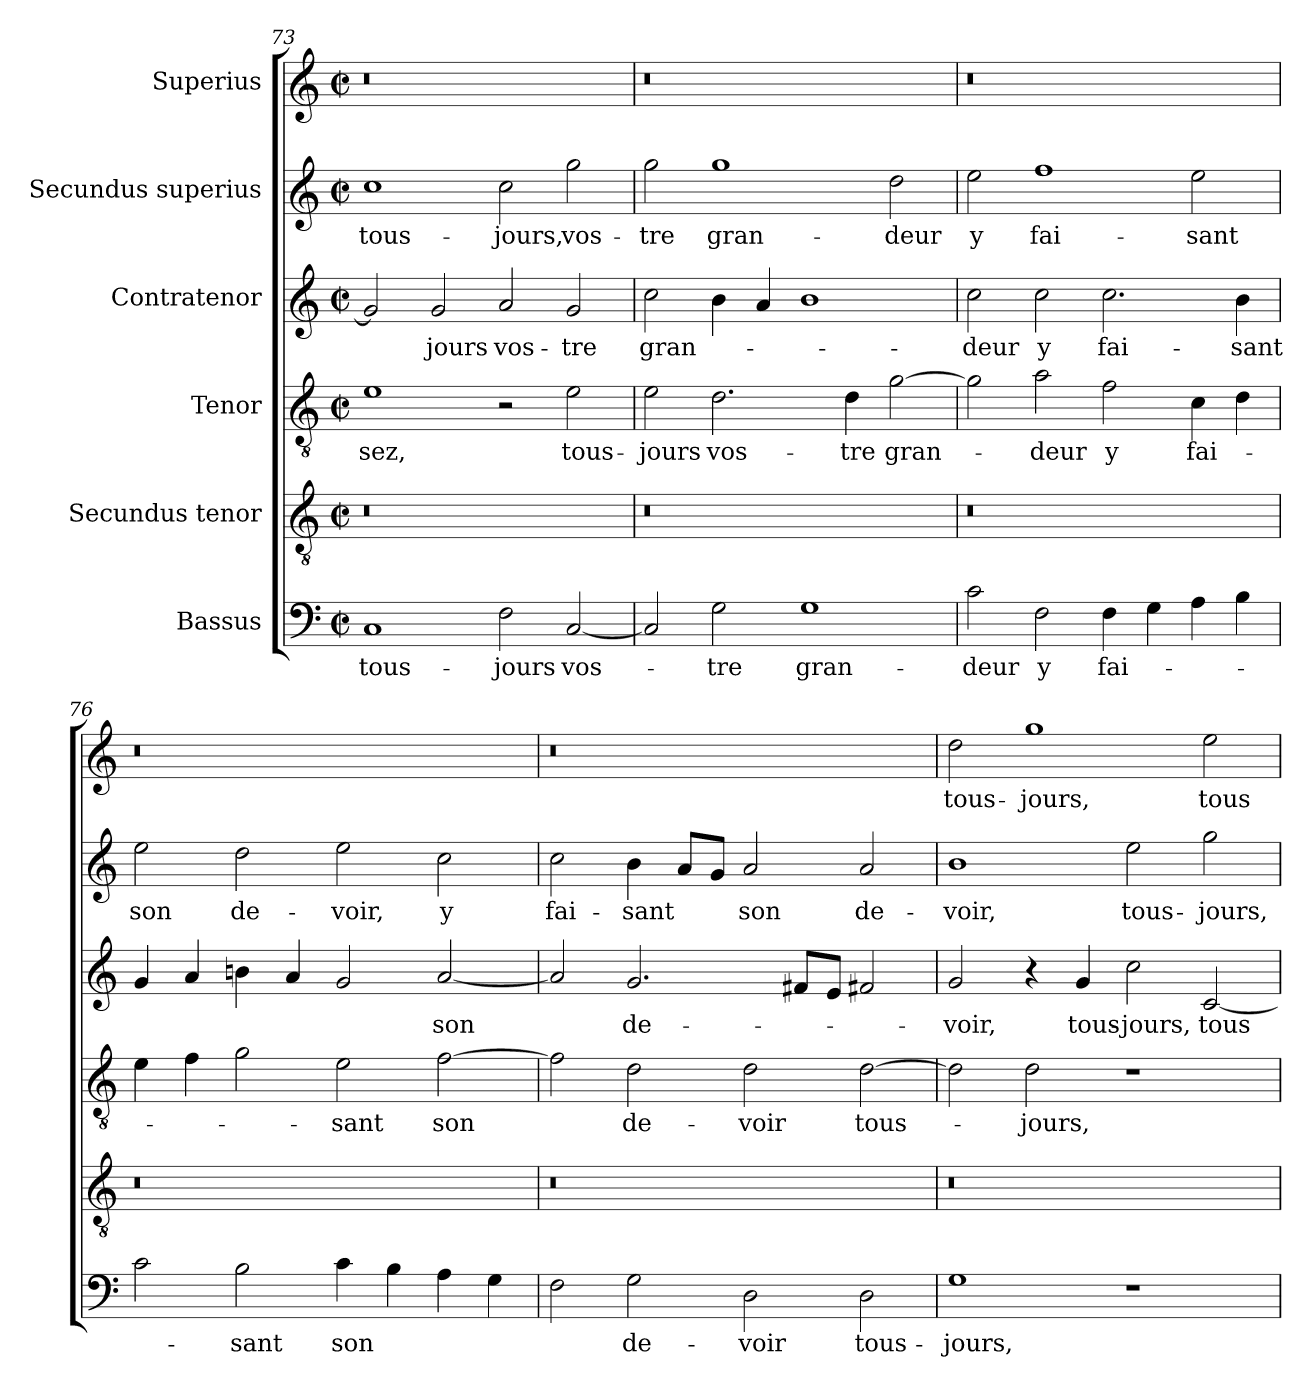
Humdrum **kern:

**kern	**text	**kern	**kern	**text	**kern	**text	**kern	**text	**kern	**text
*part6	*part6	*part5	*part4	*part4	*part3	*part3	*part2	*part2	*part1	*part1
*staff6	*staff6	*staff5	*staff4	*staff4	*staff3	*staff3	*staff2	*staff2	*staff1	*staff1
*I"Bassus	*	*I"Secundus tenor	*I"Tenor	*	*I"Contratenor	*	*I"Secundus superius	*	*I"Superius	*
*clefF4	*	*clefGv2	*clefGv2	*	*clefG2	*	*clefG2	*	*clefG2	*
*k[]	*	*k[]	*k[]	*	*k[]	*	*k[]	*	*k[]	*
*C:	*	*C:	*C:	*	*C:	*	*C:	*	*C:	*
*M2/2	*	*M2/2	*M2/2	*	*M2/2	*	*M2/2	*	*M2/2	*
*met(c|)	*	*met(c|)	*met(c|)	*	*met(c|)	*	*met(c|)	*	*met(c|)	*
=73	=73	=73	=73	=73	=73	=73	=73	=73	=73	=73
!	!	!LO:N:vis=0	!	!	!	!	!	!	!LO:N:vis=0	!
1C/	tous-	1r	1e\	-sez,	2g/]	.	1cc\	tous-	1r	.
.	.	.	.	.	2g/	-jours	.	.	.	.
2F\	-jours	1ryy	2r	.	2a/	vos-	2cc\	-jours,	1ryy	.
[2C/	vos-	.	2e\	tous-	2g/	-tre	2gg\	vos-	.	.
!!LO:LB:g=z
=74	=74	=74	=74	=74	=74	=74	=74	=74	=74	=74
!	!	!LO:N:vis=0	!	!	!	!	!	!	!LO:N:vis=0	!
2C/]	.	1r	2e\	-jours	2cc\	gran-	2gg\	-tre	1r	.
2G\	-tre	.	2.d\	vos-	4b\	.	1gg\	gran-	.	.
.	.	.	.	.	4a/	.	.	.	.	.
1G\	gran-	1ryy	.	.	1b\	.	.	.	1ryy	.
.	.	.	4d\	-tre	.	.	.	.	.	.
.	.	.	[2g\	gran-	.	.	2dd\	-deur	.	.
=75	=75	=75	=75	=75	=75	=75	=75	=75	=75	=75
!	!	!LO:N:vis=0	!	!	!	!	!	!	!LO:N:vis=0	!
2c\	-deur	1r	2g\]	.	2cc\	-deur	2ee\	y	1r	.
2F\	y	.	2a\	-deur	2cc\	y	1ff\	fai-	.	.
4F\	fai-	1ryy	2f\	y	2.cc\	fai-	.	.	1ryy	.
4G\	.	.	.	.	.	.	.	.	.	.
4A\	.	.	4c\	fai-	.	.	2ee\	-sant	.	.
4B\	.	.	4d\	.	4b\	-sant	.	.	.	.
=76	=76	=76	=76	=76	=76	=76	=76	=76	=76	=76
!	!	!LO:N:vis=0	!	!	!	!	!	!	!LO:N:vis=0	!
2c\	.	1r	4e\	.	4g/	.	2ee\	son	1r	.
.	.	.	4f\	.	4a/	.	.	.	.	.
2B\	-sant	.	2g\	.	4bn\	.	2dd\	de-	.	.
.	.	.	.	.	4a/	.	.	.	.	.
4c\	son	1ryy	2e\	-sant	2g/	.	2ee\	-voir,	1ryy	.
4B\	.	.	.	.	.	.	.	.	.	.
4A\	.	.	[2f\	son	[2a/	son	2cc\	y	.	.
4G\	.	.	.	.	.	.	.	.	.	.
=77	=77	=77	=77	=77	=77	=77	=77	=77	=77	=77
!	!	!LO:N:vis=0	!	!	!	!	!	!	!LO:N:vis=0	!
2F\	.	1r	2f\]	.	2a/]	.	2cc\	fai-	1r	.
2G\	de-	.	2d\	de-	2.g/	de-	4b\	-sant	.	.
.	.	.	.	.	.	.	8a/L	.	.	.
.	.	.	.	.	.	.	8g/J	.	.	.
2D\	-voir	1ryy	2d\	-voir	.	.	2a/	son	1ryy	.
.	.	.	.	.	8f#X/L	.	.	.	.	.
.	.	.	.	.	8e/J	.	.	.	.	.
2D\	tous-	.	[2d\	tous-	2f#X/	.	2a/	de-	.	.
!!LO:LB:g=z
=78	=78	=78	=78	=78	=78	=78	=78	=78	=78	=78
!	!	!LO:N:vis=0	!	!	!	!	!	!	!	!
1G\	-jours,	1r	2d\]	.	2g/	-voir,	1b\	-voir,	2dd\	tous-
.	.	.	2d\	-jours,	4r	.	.	.	1gg\	-jours,
.	.	.	.	.	4g/	tous-	.	.	.	.
1r	.	1ryy	1r	.	2cc\	-jours,	2ee\	tous-	.	.
.	.	.	.	.	[2c/	tous-	2gg\	-jours,	2ee\	tous-
=	=	=	=	=	=	=	=	=	=	=
*-	*-	*-	*-	*-	*-	*-	*-	*-	*-	*-
